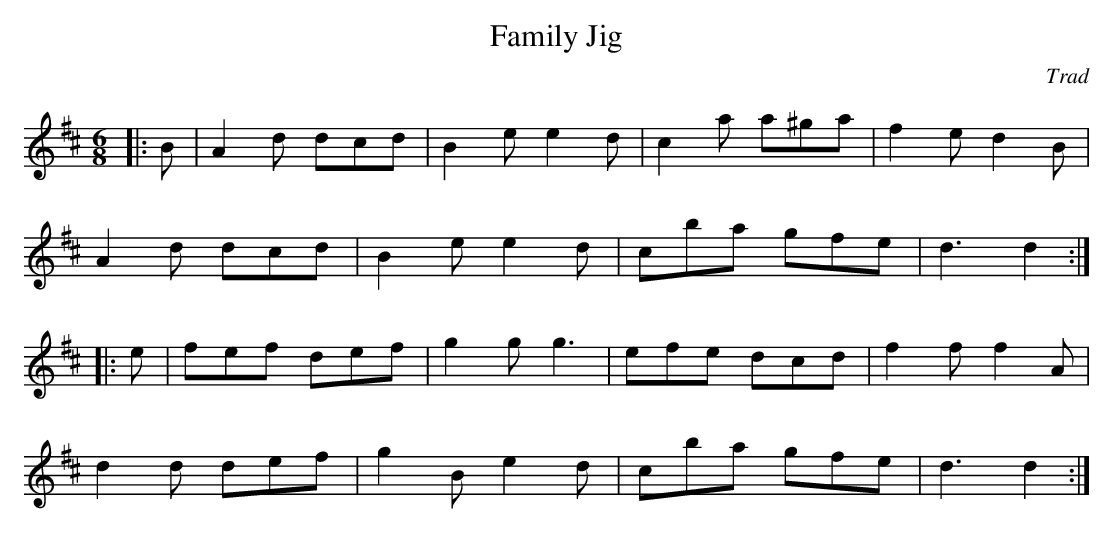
X:1
T:Family Jig
C:Trad
M:6/8
L:1/8
K:D
|:B|A2d dcd|B2e e2d|c2a a^ga|f2e d2B|
A2d dcd|B2e e2d|cba gfe|d3d2:|
|:e|fef def|g2g g3|efe dcd|f2f f2A|
d2d def|g2B e2d|cba gfe|d3d2:|
